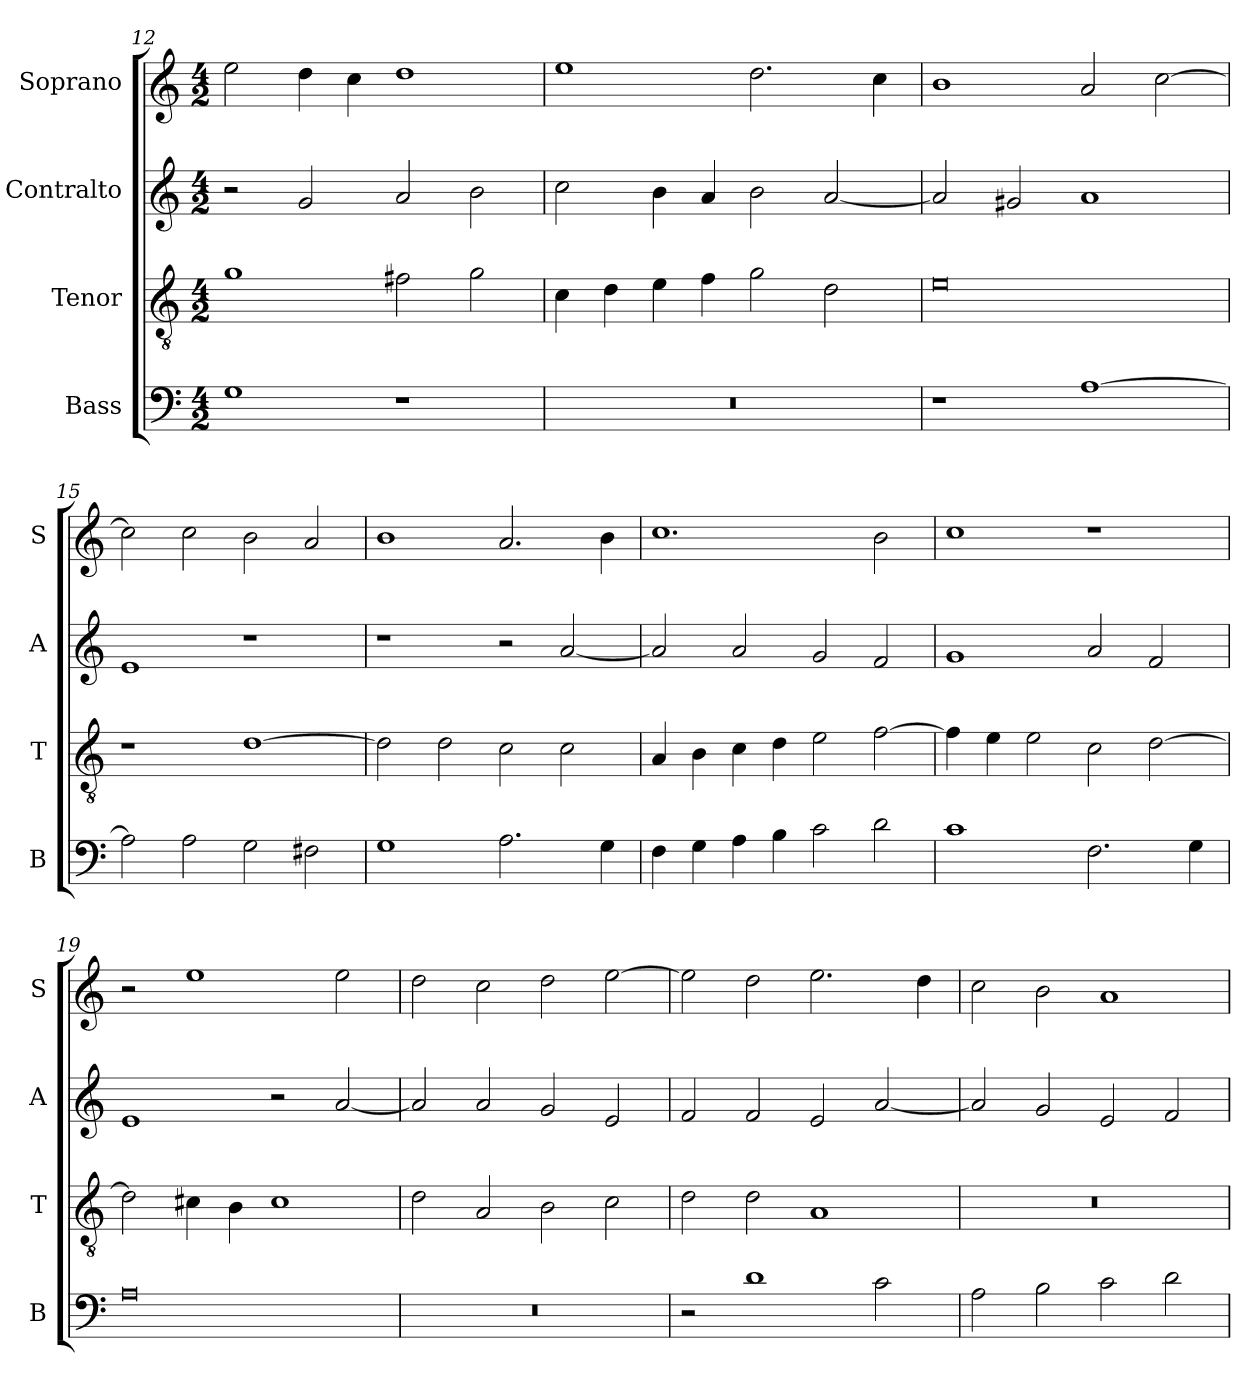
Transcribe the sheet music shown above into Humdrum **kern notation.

**kern	**kern	**kern	**kern
*part4	*part3	*part2	*part1
*staff4	*staff3	*staff2	*staff1
*I"Bass	*I"Tenor	*I"Contralto	*I"Soprano
*I'B	*I'T	*I'A	*I'S
*clefF4	*clefGv2	*clefG2	*clefG2
*k[]	*k[]	*k[]	*k[]
*A:aeo	*A:aeo	*A:aeo	*A:aeo
*M4/2	*M4/2	*M4/2	*M4/2
=12	=12	=12	=12
1G	1g	2r	2ee
.	.	2g	4dd
.	.	.	4cc
1r	2f#X	2a	1dd
.	2g	2b	.
=13	=13	=13	=13
0r	4c	2cc	1ee
.	4d	.	.
.	4e	4b	.
.	4f	4a	.
.	2g	2b	2.dd
.	2d	[2a	.
.	.	.	4cc
=14	=14	=14	=14
1r	0e	2a]	1b
.	.	2g#X	.
[1A	.	1a	2a
.	.	.	[2cc
=15	=15	=15	=15
2A]	1r	1e	2cc]
2A	.	.	2cc
2G	[1d	1r	2b
2F#X	.	.	2a
=16	=16	=16	=16
1G	2d]	1r	1b
.	2d	.	.
2.A	2c	2r	2.a
.	2c	[2a	.
4G	.	.	4b
=17	=17	=17	=17
4F	4A	2a]	1.cc
4G	4B	.	.
4A	4c	2a	.
4B	4d	.	.
2c	2e	2g	.
2d	[2f	2f	2b
=18	=18	=18	=18
1c	4f]	1g	1cc
.	4e	.	.
.	2e	.	.
2.F	2c	2a	1r
.	[2d	2f	.
4G	.	.	.
=19	=19	=19	=19
0A	2d]	1e	2r
.	4c#X	.	1ee
.	4B	.	.
.	1c#	2r	.
.	.	[2a	2ee
=20	=20	=20	=20
0r	2d	2a]	2dd
.	2A	2a	2cc
.	2B	2g	2dd
.	2c	2e	[2ee
=21	=21	=21	=21
2r	2d	2f	2ee]
1d	2d	2f	2dd
.	1A	2e	2.ee
2c	.	[2a	.
.	.	.	4dd
=22	=22	=22	=22
2A	0r	2a]	2cc
2B	.	2g	2b
2c	.	2e	1a
2d	.	2f	.
=	=	=	=
*-	*-	*-	*-
